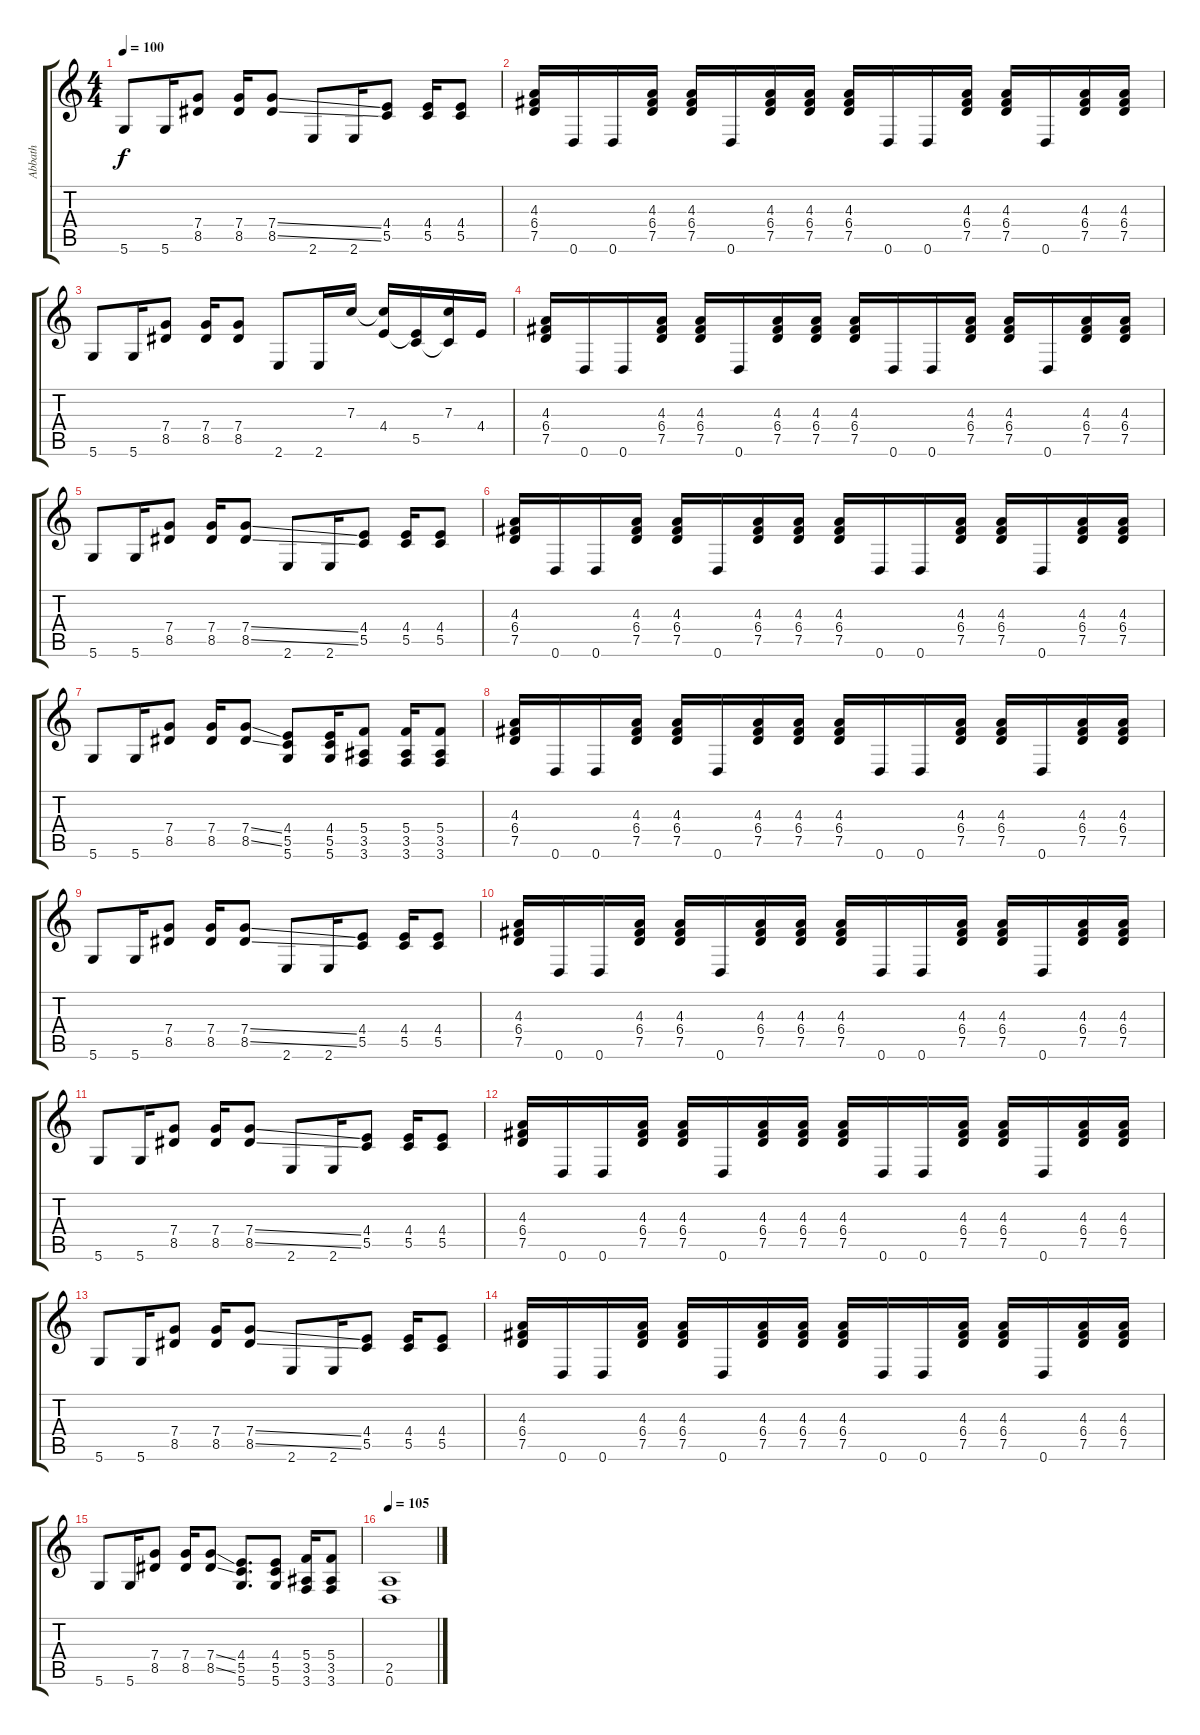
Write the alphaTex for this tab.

\track ("Abbath" "Abbath") {instrument distortionguitar}
\staff {score tabs}
\tuning (D4 A3 F3 C3 G2 D2) {hide}
\ts (4 4)
\tempo 100
\clef g2
\ks c
5.6.8{dy f} 5.6.16 (7.4 8.5).8 (7.4 8.5).16 (7.4{ss} 8.5{ss}).8 2.6.8 2.6.16 (4.4 5.5).8 (4.4 5.5).16 (4.4 5.5).8 |
(4.3 6.4 7.5).16 0.6.16 0.6.16 (4.3 6.4 7.5).16 (4.3 6.4 7.5).16 0.6.16 (4.3 6.4 7.5).16 (4.3 6.4 7.5).16 (4.3 6.4 7.5).16 0.6.16 0.6.16 (4.3 6.4 7.5).16 (4.3 6.4 7.5).16 0.6.16 (4.3 6.4 7.5).16 (4.3 6.4 7.5).16 |
5.6.8 5.6.16 (7.4 8.5).8 (7.4 8.5).16 (7.4 8.5).8 2.6.8 2.6.16 7.3.16 (7.3{t} 4.4).16 (4.4{t} 5.5).16 (7.3 5.5{t}).16 4.4.16 |
(4.3 6.4 7.5).16 0.6.16 0.6.16 (4.3 6.4 7.5).16 (4.3 6.4 7.5).16 0.6.16 (4.3 6.4 7.5).16 (4.3 6.4 7.5).16 (4.3 6.4 7.5).16 0.6.16 0.6.16 (4.3 6.4 7.5).16 (4.3 6.4 7.5).16 0.6.16 (4.3 6.4 7.5).16 (4.3 6.4 7.5).16 |
5.6.8 5.6.16 (7.4 8.5).8 (7.4 8.5).16 (7.4{ss} 8.5{ss}).8 2.6.8 2.6.16 (4.4 5.5).8 (4.4 5.5).16 (4.4 5.5).8 |
(4.3 6.4 7.5).16 0.6.16 0.6.16 (4.3 6.4 7.5).16 (4.3 6.4 7.5).16 0.6.16 (4.3 6.4 7.5).16 (4.3 6.4 7.5).16 (4.3 6.4 7.5).16 0.6.16 0.6.16 (4.3 6.4 7.5).16 (4.3 6.4 7.5).16 0.6.16 (4.3 6.4 7.5).16 (4.3 6.4 7.5).16 |
5.6.8 5.6.16 (7.4 8.5).8 (7.4 8.5).16 (7.4{ss} 8.5{ss}).8 (4.4 5.5 5.6).8 (4.4 5.5 5.6).16 (5.4 3.5 3.6).8 (5.4 3.5 3.6).16 (5.4 3.5 3.6).8 |
(4.3 6.4 7.5).16 0.6.16 0.6.16 (4.3 6.4 7.5).16 (4.3 6.4 7.5).16 0.6.16 (4.3 6.4 7.5).16 (4.3 6.4 7.5).16 (4.3 6.4 7.5).16 0.6.16 0.6.16 (4.3 6.4 7.5).16 (4.3 6.4 7.5).16 0.6.16 (4.3 6.4 7.5).16 (4.3 6.4 7.5).16 |
5.6.8 5.6.16 (7.4 8.5).8 (7.4 8.5).16 (7.4{ss} 8.5{ss}).8 2.6.8 2.6.16 (4.4 5.5).8 (4.4 5.5).16 (4.4 5.5).8 |
(4.3 6.4 7.5).16 0.6.16 0.6.16 (4.3 6.4 7.5).16 (4.3 6.4 7.5).16 0.6.16 (4.3 6.4 7.5).16 (4.3 6.4 7.5).16 (4.3 6.4 7.5).16 0.6.16 0.6.16 (4.3 6.4 7.5).16 (4.3 6.4 7.5).16 0.6.16 (4.3 6.4 7.5).16 (4.3 6.4 7.5).16 |
5.6.8 5.6.16 (7.4 8.5).8 (7.4 8.5).16 (7.4{ss} 8.5{ss}).8 2.6.8 2.6.16 (4.4 5.5).8 (4.4 5.5).16 (4.4 5.5).8 |
(4.3 6.4 7.5).16 0.6.16 0.6.16 (4.3 6.4 7.5).16 (4.3 6.4 7.5).16 0.6.16 (4.3 6.4 7.5).16 (4.3 6.4 7.5).16 (4.3 6.4 7.5).16 0.6.16 0.6.16 (4.3 6.4 7.5).16 (4.3 6.4 7.5).16 0.6.16 (4.3 6.4 7.5).16 (4.3 6.4 7.5).16 |
5.6.8 5.6.16 (7.4 8.5).8 (7.4 8.5).16 (7.4{ss} 8.5{ss}).8 2.6.8 2.6.16 (4.4 5.5).8 (4.4 5.5).16 (4.4 5.5).8 |
(4.3 6.4 7.5).16 0.6.16 0.6.16 (4.3 6.4 7.5).16 (4.3 6.4 7.5).16 0.6.16 (4.3 6.4 7.5).16 (4.3 6.4 7.5).16 (4.3 6.4 7.5).16 0.6.16 0.6.16 (4.3 6.4 7.5).16 (4.3 6.4 7.5).16 0.6.16 (4.3 6.4 7.5).16 (4.3 6.4 7.5).16 |
5.6.8 5.6.16 (7.4 8.5).8 (7.4 8.5).16 (7.4{ss} 8.5{ss}).8 (4.4 5.5 5.6).8{d} (4.4 5.5 5.6).8 (5.4 3.5 3.6).16 (5.4 3.5 3.6).8 |
\tempo 105
(2.5 0.6).1{volume 8}
